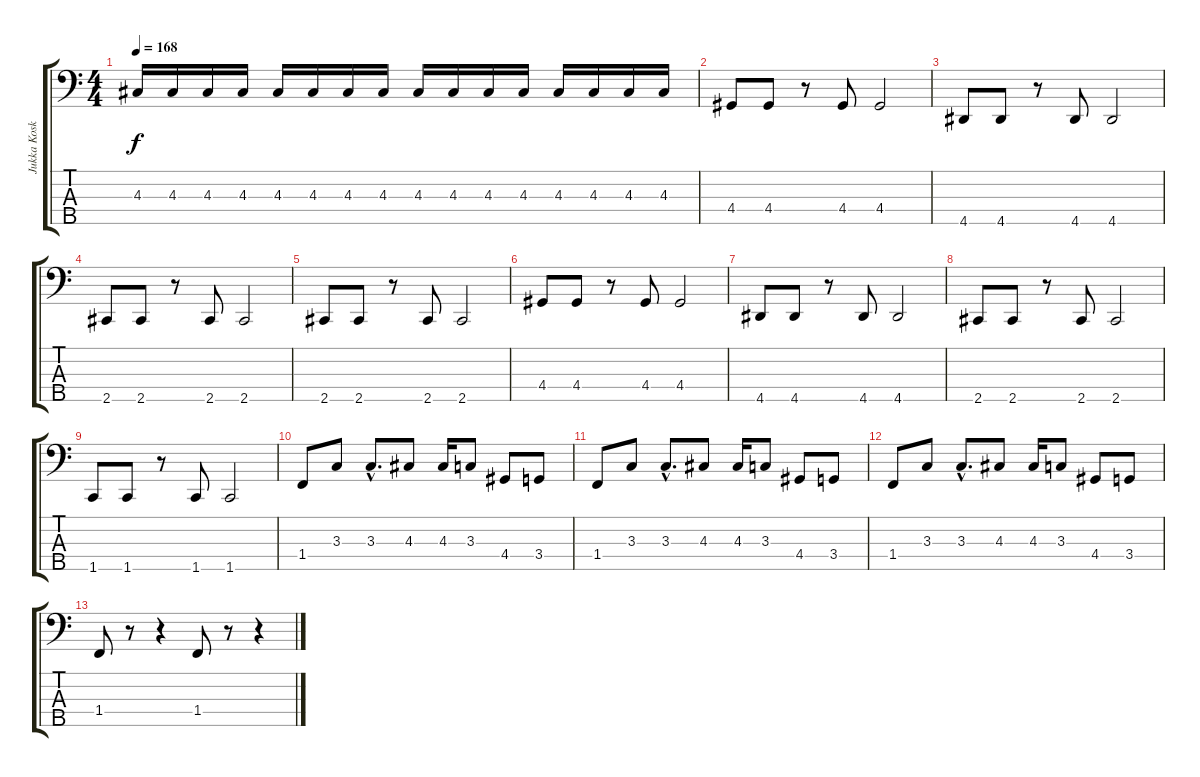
\track ("Jukka Koskinen" "Jukka Kosk") {instrument electricbasspick}
\staff {score tabs}
\tuning (G2 D2 A1 E1 B0) {hide}
\ts (4 4)
\tempo 168
\clef f4
\ks c
4.3.16{dy f} 4.3.16 4.3.16 4.3.16 4.3.16 4.3.16 4.3.16 4.3.16 4.3.16 4.3.16 4.3.16 4.3.16 4.3.16 4.3.16 4.3.16 4.3.16 |
4.4.8 4.4.8 r.8 4.4.8 4.4.2 |
4.5.8 4.5.8 r.8 4.5.8 4.5.2 |
2.5.8 2.5.8 r.8 2.5.8 2.5.2 |
2.5.8 2.5.8 r.8 2.5.8 2.5.2 |
4.4.8 4.4.8 r.8 4.4.8 4.4.2 |
4.5.8 4.5.8 r.8 4.5.8 4.5.2 |
2.5.8 2.5.8 r.8 2.5.8 2.5.2 |
1.5.8 1.5.8 r.8 1.5.8 1.5.2 |
1.4.8 3.3.8 3.3{hac}.8{d} 4.3.8 4.3.16 3.3.8 4.4.8 3.4.8 |
1.4.8 3.3.8 3.3{hac}.8{d} 4.3.8 4.3.16 3.3.8 4.4.8 3.4.8 |
1.4.8 3.3.8 3.3{hac}.8{d} 4.3.8 4.3.16 3.3.8 4.4.8 3.4.8 |
1.4.8 r.8 r.4 1.4.8 r.8 r.4
